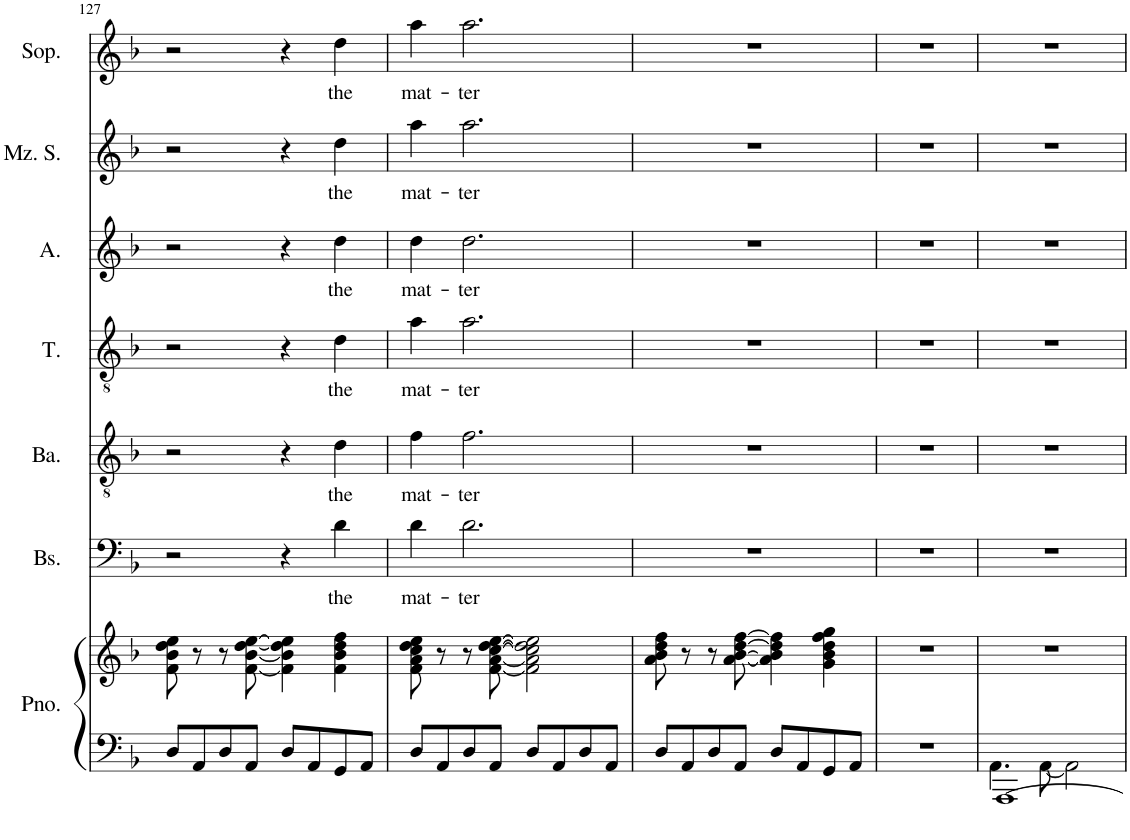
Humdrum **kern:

**kern	**kern	**kern	**text	**kern	**text	**kern	**text	**kern	**text	**kern	**text	**kern	**text
*part7	*part7	*part6	*part6	*part5	*part5	*part4	*part4	*part3	*part3	*part2	*part2	*part1	*part1
*staff8	*staff7	*staff6	*staff6	*staff5	*staff5	*staff4	*staff4	*staff3	*staff3	*staff2	*staff2	*staff1	*staff1
*I"Piano	*	*I"Bas	*	*I"Bariton	*	*I"Tenor	*	*I"Alt	*	*I"Mezzo-sopraan	*	*I"Sopraan	*
*I'Pno.	*	*I'Bs.	*	*I'Ba.	*	*I'T.	*	*I'A.	*	*I'Mz. S.	*	*I'Sop.	*
!!LO:PB:g=z
*clefF4	*clefG2	*clefF4	*	*clefGv2	*	*clefGv2	*	*clefG2	*	*clefG2	*	*clefG2	*
*	*	*	*	*Trd4c7	*	*Trd4c7	*	*Trd4c7	*	*Trd4c7	*	*	*
*k[b-]	*k[b-]	*k[b-]	*	*k[b-]	*	*k[b-]	*	*k[b-]	*	*k[b-]	*	*k[b-]	*
*M4/4	*M4/4	*M4/4	*	*M4/4	*	*M4/4	*	*M4/4	*	*M4/4	*	*M4/4	*
=127	=127	=127	=127	=127	=127	=127	=127	=127	=127	=127	=127	=127	=127
8D/L	8f\ 8b-\ 8dd\ 8ee\	2r	.	2r	.	2r	.	2r	.	2r	.	2r	.
8AA/	8r	.	.	.	.	.	.	.	.	.	.	.	.
8D/	8r	.	.	.	.	.	.	.	.	.	.	.	.
8AA/J	[8f\ [8b-\ [8dd\ [8ee\	.	.	.	.	.	.	.	.	.	.	.	.
8D/L	4f\] 4b-\] 4dd\] 4ee\]	4r	.	4r	.	4r	.	4r	.	4r	.	4r	.
8AA/	.	.	.	.	.	.	.	.	.	.	.	.	.
!	!	!	!LO:LY:b	!	!LO:LY:b	!	!LO:LY:b	!	!LO:LY:b	!	!LO:LY:b	!	!LO:LY:b
8GG/	4f\ 4b-\ 4dd\ 4ff\	4d\	the	4d\	the	4d\	the	4dd\	the	4dd\	the	4dd\	the
8AA/J	.	.	.	.	.	.	.	.	.	.	.	.	.
=128	=128	=128	=128	=128	=128	=128	=128	=128	=128	=128	=128	=128	=128
!	!	!	!LO:LY:b	!	!LO:LY:b	!	!LO:LY:b	!	!LO:LY:b	!	!LO:LY:b	!	!LO:LY:b
8D/L	8f\ 8a\ 8cc\ 8dd\ 8ee\	4d\	mat-	4f\	mat-	4a\	mat-	4dd\	mat-	4aa\	mat-	4aa\	mat-
8AA/	8r	.	.	.	.	.	.	.	.	.	.	.	.
!	!	!	!LO:LY:b	!	!LO:LY:b	!	!LO:LY:b	!	!LO:LY:b	!	!LO:LY:b	!	!LO:LY:b
8D/	8r	2.d\	-ter	2.f\	-ter	2.a\	-ter	2.dd\	-ter	2.aa\	-ter	2.aa\	-ter
8AA/J	[8f\ [8a\ [8cc\ [8dd\ [8ee\	.	.	.	.	.	.	.	.	.	.	.	.
8D/L	2f\] 2a\] 2cc\] 2dd\] 2ee\]	.	.	.	.	.	.	.	.	.	.	.	.
8AA/	.	.	.	.	.	.	.	.	.	.	.	.	.
8D/	.	.	.	.	.	.	.	.	.	.	.	.	.
8AA/J	.	.	.	.	.	.	.	.	.	.	.	.	.
=129	=129	=129	=129	=129	=129	=129	=129	=129	=129	=129	=129	=129	=129
8D/L	8a\ 8b-\ 8dd\ 8ff\	1r	.	1r	.	1r	.	1r	.	1r	.	1r	.
8AA/	8r	.	.	.	.	.	.	.	.	.	.	.	.
8D/	8r	.	.	.	.	.	.	.	.	.	.	.	.
8AA/J	[8a\ [8b-\ [8dd\ [8ff\	.	.	.	.	.	.	.	.	.	.	.	.
8D/L	4a\] 4b-\] 4dd\] 4ff\]	.	.	.	.	.	.	.	.	.	.	.	.
8AA/	.	.	.	.	.	.	.	.	.	.	.	.	.
8GG/	4g\ 4b-\ 4dd\ 4ff\ 4gg\	.	.	.	.	.	.	.	.	.	.	.	.
8AA/J	.	.	.	.	.	.	.	.	.	.	.	.	.
=130	=130	=130	=130	=130	=130	=130	=130	=130	=130	=130	=130	=130	=130
1r	1r	1r	.	1r	.	1r	.	1r	.	1r	.	1r	.
=131	=131	=131	=131	=131	=131	=131	=131	=131	=131	=131	=131	=131	=131
*^	*	*	*	*	*	*	*	*	*	*	*	*	*
[1AAA	4.AA\	1r	1r	.	1r	.	1r	.	1r	.	1r	.	1r	.
.	[8AA\	.	.	.	.	.	.	.	.	.	.	.	.	.
.	2AA\]	.	.	.	.	.	.	.	.	.	.	.	.	.
*v	*v	*	*	*	*	*	*	*	*	*	*	*	*	*
=	=	=	=	=	=	=	=	=	=	=	=	=	=
*-	*-	*-	*-	*-	*-	*-	*-	*-	*-	*-	*-	*-	*-
